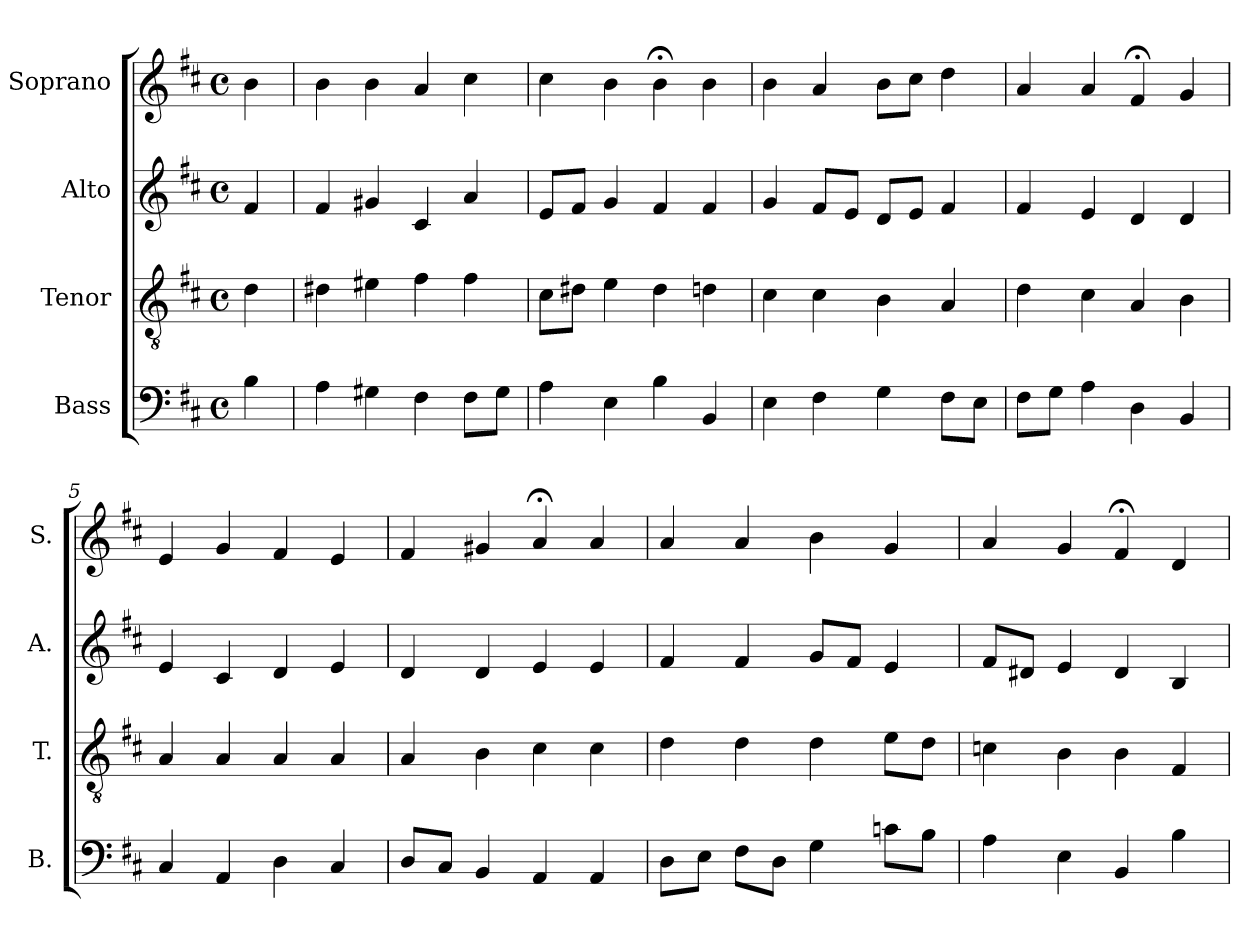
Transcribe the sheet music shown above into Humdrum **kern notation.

**kern	**kern	**kern	**kern
*part4	*part3	*part2	*part1
*staff4	*staff3	*staff2	*staff1
*I"Bass	*I"Tenor	*I"Alto	*I"Soprano
*I'B.	*I'T.	*I'A.	*I'S.
*clefF4	*clefGv2	*clefG2	*clefG2
*k[f#c#]	*k[f#c#]	*k[f#c#]	*k[f#c#]
*b:	*b:	*b:	*b:
*M4/4	*M4/4	*M4/4	*M4/4
*met(c)	*met(c)	*met(c)	*met(c)
=	=	=	=
4B\	4d\	4f#/	4b\
=1	=1	=1	=1
4A\	4d#X\	4f#/	4b\
4G#X\	4e#X\	4g#X/	4b\
4F#\	4f#\	4c#/	4a/
8F#\L	4f#\	4a/	4cc#\
8G#\J	.	.	.
=2	=2	=2	=2
4A\	8c#\L	8e/L	4cc#\
.	8d#X\J	8f#/J	.
4E\	4e\	4g/	4b\
4B\	4d#\	4f#/	4b;<\
4BB/	4dn\	4f#/	4b\
=3	=3	=3	=3
4E\	4c#\	4g/	4b\
4F#\	4c#\	8f#/L	4a/
.	.	8e/J	.
4G\	4B\	8d/L	8b\L
.	.	8e/J	8cc#\J
8F#\L	4A/	4f#/	4dd\
8E\J	.	.	.
=4	=4	=4	=4
8F#\L	4d\	4f#/	4a/
8G\J	.	.	.
4A\	4c#\	4e/	4a/
4D\	4A/	4d/	4f#;</
4BB/	4B\	4d/	4g/
=5	=5	=5	=5
4C#/	4A/	4e/	4e/
4AA/	4A/	4c#/	4g/
4D\	4A/	4d/	4f#/
4C#/	4A/	4e/	4e/
!!LO:LB:g=z
=6	=6	=6	=6
8D/L	4A/	4d/	4f#/
8C#/J	.	.	.
4BB/	4B\	4d/	4g#X/
4AA/	4c#\	4e/	4a;</
4AA/	4c#\	4e/	4a/
=7	=7	=7	=7
8D\L	4d\	4f#/	4a/
8E\J	.	.	.
8F#\L	4d\	4f#/	4a/
8D\J	.	.	.
4G\	4d\	8g/L	4b\
.	.	8f#/J	.
8cn\L	8e\L	4e/	4g/
8B\J	8d\J	.	.
=8	=8	=8	=8
4A\	4cn\	8f#/L	4a/
.	.	8d#X/J	.
4E\	4B\	4e/	4g/
4BB/	4B\	4d#/	4f#;</
4B\	4F#/	4B/	4d/
=	=	=	=
*-	*-	*-	*-
